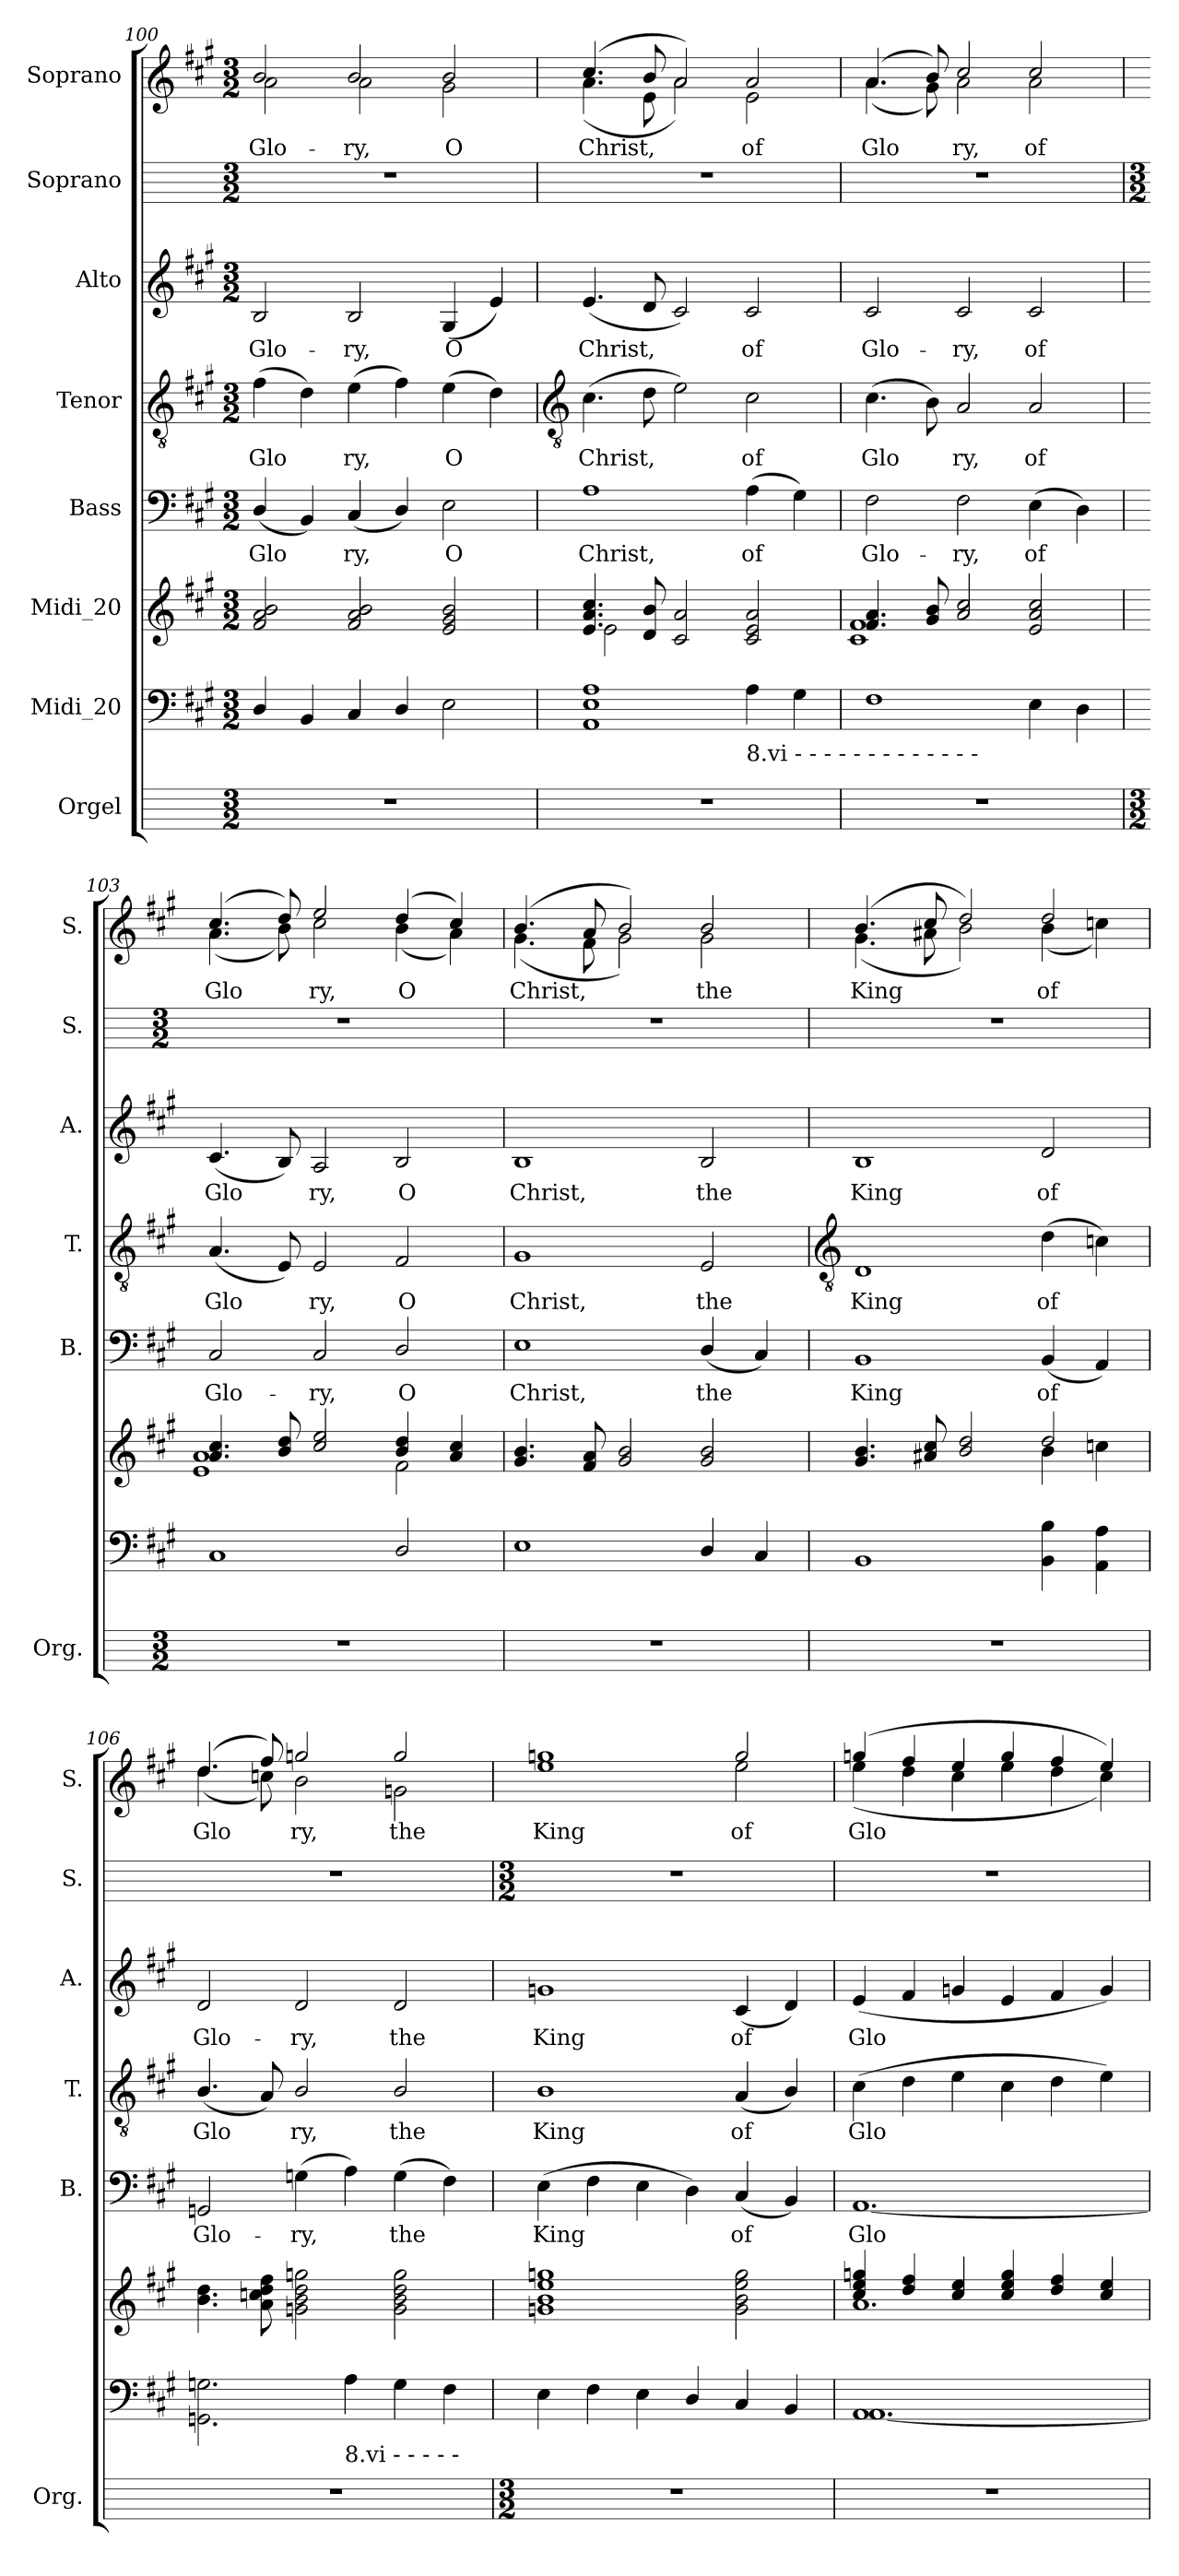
**kern	**kern	**kern	**kern	**text	**kern	**text	**kern	**text	**kern	**kern	**text
*part8	*part7	*part6	*part5	*part5	*part4	*part4	*part3	*part3	*part2	*part1	*part1
*staff8	*staff7	*staff6	*staff5	*staff5	*staff4	*staff4	*staff3	*staff3	*staff2	*staff1	*staff1
*I"Orgel	*I"Midi_20	*I"Midi_20	*I"Bass	*	*I"Tenor	*	*I"Alto	*	*I"Soprano	*I"Soprano	*
*I'Org.	*	*	*I'B.	*	*I'T.	*	*I'A.	*	*I'S.	*I'S.	*
*	*clefF4	*clefG2	*clefF4	*	*clefGv2	*	*clefG2	*	*	*clefG2	*
*	*k[f#c#g#]	*k[f#c#g#]	*k[f#c#g#]	*	*k[f#c#g#]	*	*k[f#c#g#]	*	*	*k[f#c#g#]	*
*	*A:	*A:	*A:	*	*A:	*	*A:	*	*	*A:	*
*M3/2	*M3/2	*M3/2	*M3/2	*	*M3/2	*	*M3/2	*	*M3/2	*M3/2	*
=100	=100	=100	=100	=100	=100	=100	=100	=100	=100	=100	=100
*	*^	*^	*	*	*	*	*	*	*	*	*
!	!	!	!	!	!	!LO:LY:b	!	!LO:LY:b	!	!LO:LY:b	!	!	!LO:LY:b
*	*	*	*	*	*	*	*	*	*	*	*	*^	*
1.r	1.ryy	4D/	2f#/ 2a/ 2b/	1.ryy	(<4D/	Glo	(>4f#	Glo	2B	Glo-	1.r	2b/	2a\	Glo-
.	.	4BB/	.	.	4BB)	.	4d)	.	.	.	.	.	.	.
!	!	!	!	!	!	!LO:LY:b	!	!LO:LY:b	!	!LO:LY:b	!	!	!	!LO:LY:b
.	.	4C#/	2f#/ 2a/ 2b/	.	(<4C#	ry,	(>4e	ry,	2B	-ry,	.	2b/	2a\	-ry,
.	.	4D/	.	.	4D/)	.	4f#)	.	.	.	.	.	.	.
!	!	!	!	!	!	!LO:LY:b	!	!LO:LY:b	!	!LO:LY:b	!	!	!	!LO:LY:b
.	.	2E\	2e/ 2g#/ 2b/	.	2E	O	(>4e	O	(4G#	O	.	2b/	2g#\	O
.	.	.	.	.	.	.	4d)	.	4e)	.	.	.	.	.
!!LO:LB:g=z	!!
=101	=101	=101	=101	=101	=101	=101	=101	=101	=101	=101	=101	=101	=101	=101
*	*	*	*	*	*	*	*clefGv2	*	*	*	*	*	*	*
!	!	!	!	!	!	!LO:LY:b	!	!LO:LY:b	!	!LO:LY:b	!	!	!	!LO:LY:b
1.r	1AA/ 1E/ 1A/	1.ryy	4.e/ 4.a/ 4.cc#/	2e\	1A	Christ,	(>4.c#	Christ,	(<4.e	Christ,	1.r	(>4.cc#/	(<4.a\	Christ,
.	.	.	8d/ 8b/	.	.	.	8d	.	8d	.	.	8b/	8e\	.
.	.	.	2c#/ 2a/	1ryy	.	.	2e)	.	2c#)	.	.	2a/)	2a\)	.
!	!LO:TX:b:t=8.vi -        -        -       -        -        -        -       -        -        -        -       -        -	!	!	!	!	!	!	!	!	!	!	!	!	!
!	!	!	!	!	!	!LO:LY:b	!	!LO:LY:b	!	!LO:LY:b	!	!	!	!LO:LY:b
.	4A\	.	2c#/ 2e/ 2a/	.	(>4A	of	2c#	of	2c#	of	.	2a/	2e\	of
.	4G#\	.	.	.	4G#)	.	.	.	.	.	.	.	.	.
=102	=102	=102	=102	=102	=102	=102	=102	=102	=102	=102	=102	=102	=102	=102
!	!	!	!	!	!	!LO:LY:b	!	!LO:LY:b	!	!LO:LY:b	!	!	!	!LO:LY:b
1.r	1F#\	1.ryy	4.f#/ 4.a/	1c#\ 1f#\	2F#	Glo-	(>4.c#	Glo	2c#	Glo-	1.r	(>4.a/	(<4.a\	Glo
.	.	.	8g#/ 8b/	.	.	.	8B)	.	.	.	.	8b/)	8g#\)	.
!	!	!	!	!	!	!LO:LY:b	!	!LO:LY:b	!	!LO:LY:b	!	!	!	!LO:LY:b
.	.	.	2a/ 2cc#/	.	2F#	-ry,	2A	ry,	2c#	-ry,	.	2cc#/	2a\	ry,
!	!	!	!	!	!	!LO:LY:b	!	!LO:LY:b	!	!LO:LY:b	!	!	!	!LO:LY:b
.	4E\	.	2e/ 2a/ 2cc#/	2ryy	(>4E	of	2A	of	2c#	of	.	2cc#/	2a\	of
.	4D\	.	.	.	4D)	.	.	.	.	.	.	.	.	.
!!LO:LB:g=z	!!
=103	=103	=103	=103	=103	=103	=103	=103	=103	=103	=103	=103	=103	=103	=103
*M3/2	*	*	*	*	*	*	*	*	*	*	*M3/2	*	*	*
!	!	!	!	!	!	!LO:LY:b	!	!LO:LY:b	!	!LO:LY:b	!	!	!	!LO:LY:b
1.r	1C#/	1.ryy	4.a/ 4.cc#/	1e\ 1a\	2C#	Glo-	(<4.A	Glo	(<4.c#	Glo	1.r	(>4.cc#/	(<4.a\	Glo
.	.	.	8b/ 8dd/	.	.	.	8E)	.	8B)	.	.	8dd/)	8b\)	.
!	!	!	!	!	!	!LO:LY:b	!	!LO:LY:b	!	!LO:LY:b	!	!	!	!LO:LY:b
.	.	.	2cc#/ 2ee/	.	2C#	-ry,	2E	ry,	2A	ry,	.	2ee/	2cc#\	ry,
!	!	!	!	!	!	!LO:LY:b	!	!LO:LY:b	!	!LO:LY:b	!	!	!	!LO:LY:b
.	2D/	.	4b/ 4dd/	2f#\	2D/	O	2F#	O	2B	O	.	(>4dd/	(<4b\	O
.	.	.	4a/ 4cc#/	.	.	.	.	.	.	.	.	4cc#/)	4a\)	.
=104	=104	=104	=104	=104	=104	=104	=104	=104	=104	=104	=104	=104	=104	=104
!	!	!	!	!	!	!LO:LY:b	!	!LO:LY:b	!	!LO:LY:b	!	!	!	!LO:LY:b
1.r	1E/	1.ryy	4.g#/ 4.b/	1.ryy	1E/	Christ,	1G#	Christ,	1B	Christ,	1.r	(>4.b/	(<4.g#\	Christ,
.	.	.	8f#/ 8a/	.	.	.	.	.	.	.	.	8a/	8f#\	.
.	.	.	2g#/ 2b/	.	.	.	.	.	.	.	.	2b/)	2g#\)	.
!	!	!	!	!	!	!LO:LY:b	!	!LO:LY:b	!	!LO:LY:b	!	!	!	!LO:LY:b
.	4D/	.	2g#/ 2b/	.	(<4D/	the	2E	the	2B	the	.	2b/	2g#\	the
.	4C#/	.	.	.	4C#)	.	.	.	.	.	.	.	.	.
!!LO:LB:g=z	!!
=105	=105	=105	=105	=105	=105	=105	=105	=105	=105	=105	=105	=105	=105	=105
*	*	*	*	*	*	*	*clefGv2	*	*	*	*	*	*	*
!	!	!	!	!	!	!LO:LY:b	!	!LO:LY:b	!	!LO:LY:b	!	!	!	!LO:LY:b
1.r	1BB/	1.ryy	4.g#/ 4.b/	1ryy	1BB	King	1D	King	1B	King	1.r	(>4.b/	(<4.g#\	King
.	.	.	8a#X/ 8cc#/	.	.	.	.	.	.	.	.	8cc#/	8a#X\	.
.	.	.	2b/ 2dd/	.	.	.	.	.	.	.	.	2dd/)	2b\)	.
!	!	!	!	!	!	!LO:LY:b	!	!LO:LY:b	!	!LO:LY:b	!	!	!	!LO:LY:b
.	4BB\ 4B\	.	2dd/	4b\	(<4BB	of	(>4d	of	2d	of	.	2dd/	(<4b\	of
.	4AA\ 4A\	.	.	4ccn\	4AA)	.	4cn)	.	.	.	.	.	4ccn\)	.
=106	=106	=106	=106	=106	=106	=106	=106	=106	=106	=106	=106	=106	=106	=106
!	!	!	!	!	!	!LO:LY:b	!	!LO:LY:b	!	!LO:LY:b	!	!	!	!LO:LY:b
1.r	2.GGn\ 2.Gn\	1.ryy	4.b\ 4.dd\	1.ryy	2GGn	Glo-	(<4.B/	Glo	2d	Glo-	1.r	(>4.dd/	(<4.dd\	Glo
.	.	.	8a\ 8ccn\ 8dd\ 8ff#\	.	.	.	8A/)	.	.	.	.	8ff#/)	8ccn\)	.
!	!	!	!	!	!	!LO:LY:b	!	!LO:LY:b	!	!LO:LY:b	!	!	!	!LO:LY:b
.	.	.	2gn\ 2b\ 2dd\ 2ggn\	.	(>4Gn	-ry,	2B/	ry,	2d	-ry,	.	2ggn/	2b\	ry,
!	!LO:TX:b:t=8.vi -        -        -       -        -	!	!	!	!	!	!	!	!	!	!	!	!	!
.	4A\	.	.	.	4A)	.	.	.	.	.	.	.	.	.
!	!	!	!	!	!	!LO:LY:b	!	!LO:LY:b	!	!LO:LY:b	!	!	!	!LO:LY:b
.	4G\	.	2g\ 2b\ 2dd\ 2gg\	.	(>4G	the	2B/	the	2d	the	.	2gg/	2gn\	the
.	4F#\	.	.	.	4F#)	.	.	.	.	.	.	.	.	.
!!LO:LB:g=z	!!
=107	=107	=107	=107	=107	=107	=107	=107	=107	=107	=107	=107	=107	=107	=107
*M3/2	*	*	*	*	*	*	*	*	*	*	*M3/2	*	*	*
!	!	!	!	!	!	!LO:LY:b	!	!LO:LY:b	!	!LO:LY:b	!	!	!	!LO:LY:b
1.r	4E\	1.ryy	1gn\ 1b\ 1ee\ 1ggn\	1.ryy	(>4E	King	1B/	King	1gn	King	1.r	1ggn/	1ee\	King
.	4F#\	.	.	.	4F#	.	.	.	.	.	.	.	.	.
.	4E\	.	.	.	4E	.	.	.	.	.	.	.	.	.
.	4D/	.	.	.	4D)	.	.	.	.	.	.	.	.	.
!	!	!	!	!	!	!LO:LY:b	!	!LO:LY:b	!	!LO:LY:b	!	!	!	!LO:LY:b
.	4C#/	.	2g\ 2b\ 2ee\ 2gg\	.	(<4C#	of	(<4A/	of	(<4c#	of	.	2gg/	2ee\	of
.	4BB/	.	.	.	4BB)	.	4B/)	.	4d)	.	.	.	.	.
=108	=108	=108	=108	=108	=108	=108	=108	=108	=108	=108	=108	=108	=108	=108
!	!	!	!	!	!	!LO:LY:b	!	!LO:LY:b	!	!LO:LY:b	!	!	!	!LO:LY:b
1.r	1.AA/	[1.AA\	4cc#/ 4ee/ 4ggn/	1.a\	[1.AA	Glo	(>4c#	Glo	(<4e	Glo	1.r	(>4ggn/	(<4ee\	Glo
.	.	.	4dd/ 4ff#/	.	.	.	4d	.	4f#	.	.	4ff#/	4dd\	.
.	.	.	4cc#/ 4ee/	.	.	.	4e	.	4gn	.	.	4ee/	4cc#\	.
.	.	.	4cc#/ 4ee/ 4gg/	.	.	.	4c#	.	4e	.	.	4gg/	4ee\	.
.	.	.	4dd/ 4ff#/	.	.	.	4d	.	4f#	.	.	4ff#/	4dd\	.
.	.	.	4cc#/ 4ee/	.	.	.	4e)	.	4g)	.	.	4ee/)	4cc#\)	.
*	*v	*v	*	*	*	*	*	*	*	*	*	*v	*v	*
*	*	*v	*v	*	*	*	*	*	*	*	*	*
=	=	=	=	=	=	=	=	=	=	=	=
*-	*-	*-	*-	*-	*-	*-	*-	*-	*-	*-	*-
